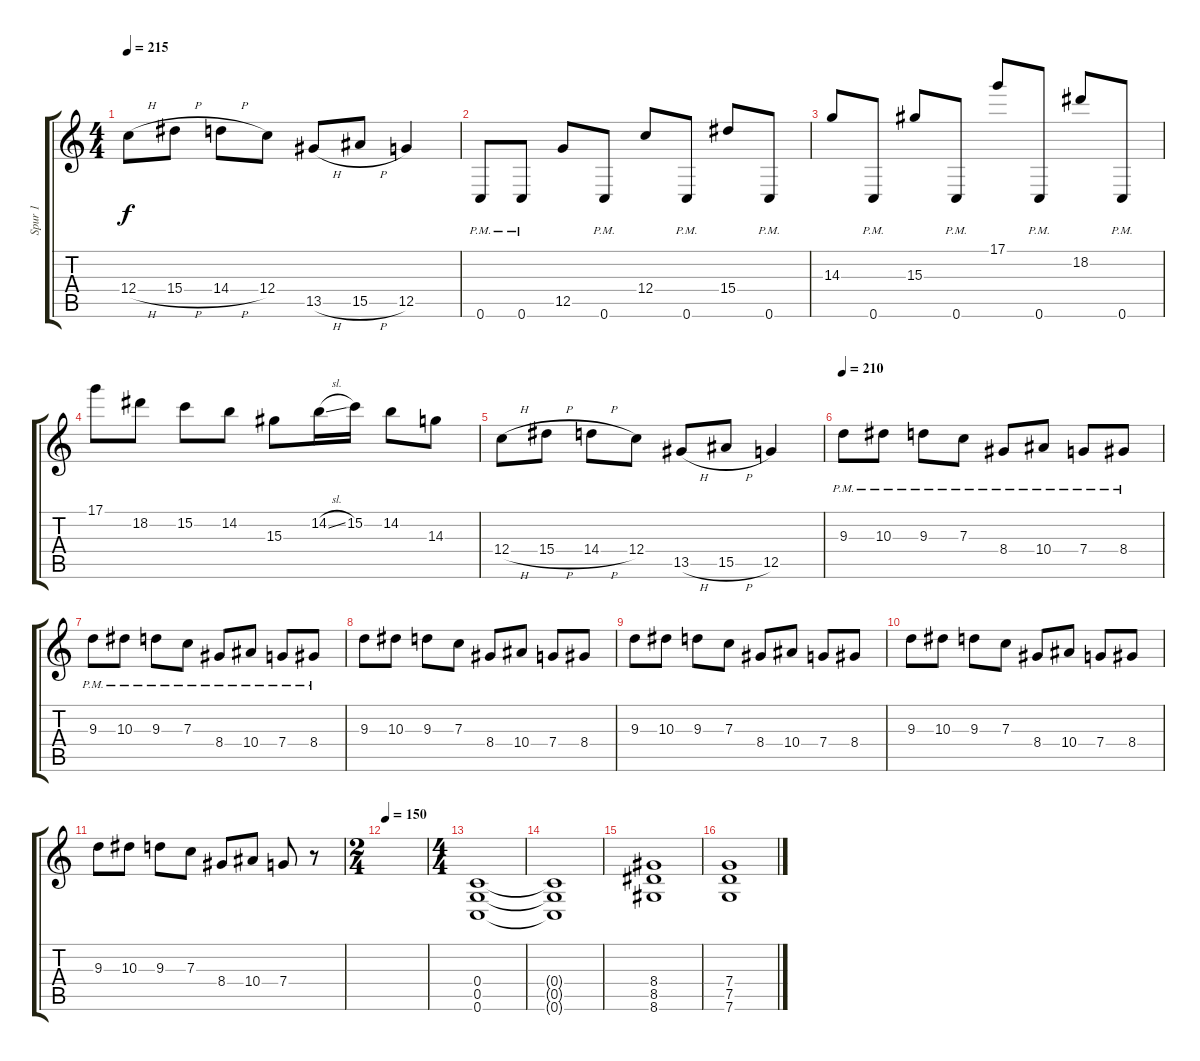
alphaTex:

\track ("Spur 1" "Spur 1") {instrument distortionguitar}
\staff {score tabs}
\tuning (D4 A3 F3 C3 G2 C2) {hide}
\ts (4 4)
\tempo 215
\clef g2
\ks c
12.4{h}.8{dy f} 15.4{h}.8 14.4{h}.8 12.4.8 13.5{h}.8 15.5{h}.8 12.5.4 |
0.6{pm}.8 0.6{pm}.8 12.5.8 0.6{pm}.8 12.4.8 0.6{pm}.8 15.4.8 0.6{pm}.8 |
14.3.8 0.6{pm}.8 15.3.8 0.6{pm}.8 17.1.8 0.6{pm}.8 18.2.8 0.6{pm}.8 |
17.1.8 18.2.8 15.2.8 14.2.8 15.3.8 14.2{sl}.16 15.2.16 14.2.8 14.3.8 |
12.4{h}.8 15.4{h}.8 14.4{h}.8 12.4.8 13.5{h}.8 15.5{h}.8 12.5.4 |
\tempo 210
9.3{pm}.8 10.3{pm}.8 9.3{pm}.8 7.3{pm}.8 8.4{pm}.8 10.4{pm}.8 7.4{pm}.8 8.4{pm}.8 |
9.3{pm}.8 10.3{pm}.8 9.3{pm}.8 7.3{pm}.8 8.4{pm}.8 10.4{pm}.8 7.4{pm}.8 8.4{pm}.8 |
9.3.8 10.3.8 9.3.8 7.3.8 8.4.8 10.4.8 7.4.8 8.4.8 |
9.3.8 10.3.8 9.3.8 7.3.8 8.4.8 10.4.8 7.4.8 8.4.8 |
9.3.8 10.3.8 9.3.8 7.3.8 8.4.8 10.4.8 7.4.8 8.4.8 |
9.3.8 10.3.8 9.3.8 7.3.8 8.4.8 10.4.8 7.4.8 r.8 |
\ts (2 4)
\tempo 150
|
\ts (4 4)
(0.4 0.5 0.6).1 |
(0.4{t} 0.5{t} 0.6{t}).1 |
(8.4 8.5 8.6).1 |
(7.4 7.5 7.6).1
